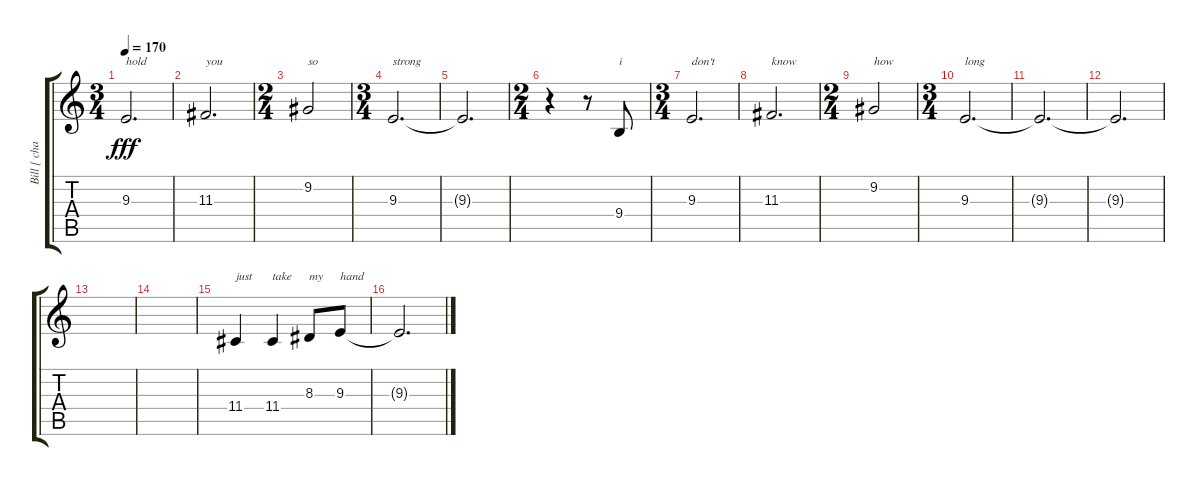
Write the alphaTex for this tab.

\track ("Bill [ chant ]" "Bill [ cha") {instrument oboe}
\staff {score tabs}
\tuning (E4 B3 G3 D3 A2 E2) {hide}
\ts (3 4)
\tempo 170
\clef g2
\ks c
9.3.2{d txt "hold" dy fff} |
11.3.2{d txt "you"} |
\ts (2 4)
9.2.2{txt "so"} |
\ts (3 4)
9.3.2{d txt "strong"} |
9.3{t}.2{d} |
\ts (2 4)
r.4 r.8 9.4.8{txt "i"} |
\ts (3 4)
9.3.2{d txt "don't"} |
11.3.2{d txt "know"} |
\ts (2 4)
9.2.2{txt "how "} |
\ts (3 4)
9.3.2{d txt "long"} |
9.3{t}.2{d} |
9.3{t}.2{d} |
|
|
11.4.4{txt "just"} 11.4.4{txt "take"} 8.3.8{txt "my"} 9.3.8{txt "hand"} |
9.3{t}.2{d}
